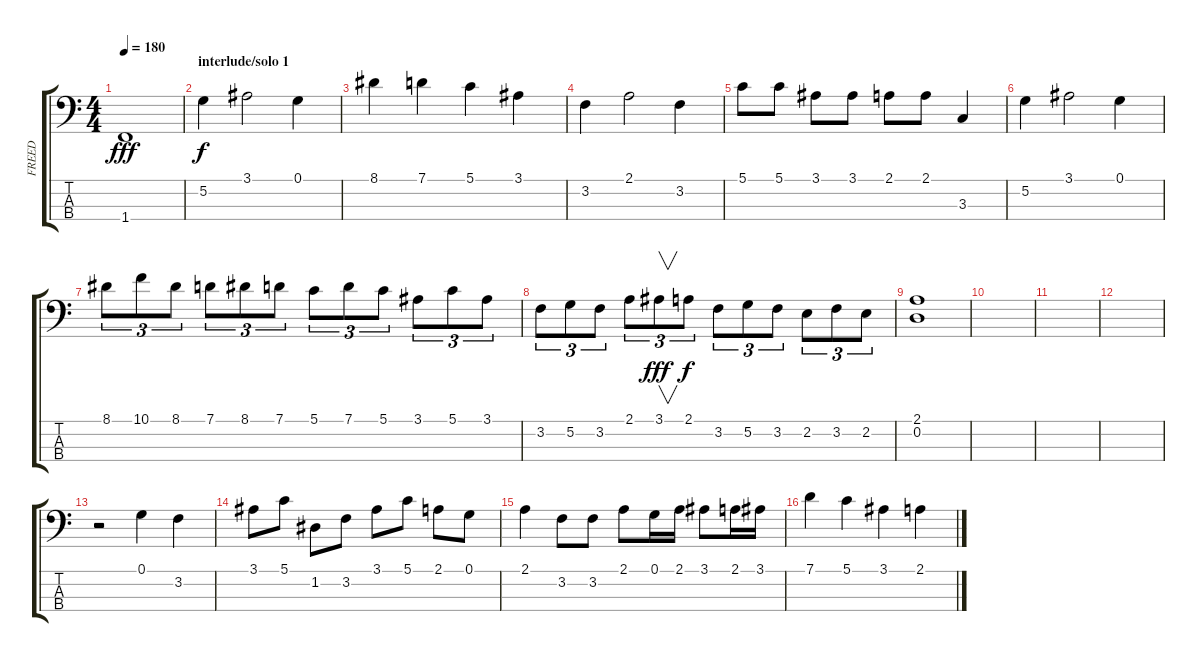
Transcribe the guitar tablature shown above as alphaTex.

\track ("FREED" "FREED") {instrument electricbassfinger}
\staff {score tabs}
\tuning (G2 D2 A1 E1) {hide}
\ts (4 4)
\tempo 180
\clef f4
\ks c
1.4.1{dy fff} |
\section ("" "interlude/solo 1")
5.2.4{dy f} 3.1.2 0.1.4 |
8.1.4 7.1.4 5.1.4 3.1.4 |
3.2.4 2.1.2 3.2.4 |
5.1.8 5.1.8 3.1.8 3.1.8 2.1.8 2.1.8 3.3.4 |
5.2.4 3.1.2 0.1.4 |
8.1.8{tu (3 2)} 10.1.8{tu (3 2)} 8.1.8{tu (3 2)} 7.1.8{tu (3 2)} 8.1.8{tu (3 2)} 7.1.8{tu (3 2)} 5.1.8{tu (3 2)} 7.1.8{tu (3 2)} 5.1.8{tu (3 2)} 3.1.8{tu (3 2)} 5.1.8{tu (3 2)} 3.1.8{tu (3 2)} |
3.2.8{tu (3 2)} 5.2.8{tu (3 2)} 3.2.8{tu (3 2)} 2.1.8{tu (3 2)} 3.1.8{v tu (3 2) dy fff} 2.1.8{tu (3 2) dy f} 3.2.8{tu (3 2)} 5.2.8{tu (3 2)} 3.2.8{tu (3 2)} 2.2.8{tu (3 2)} 3.2.8{tu (3 2)} 2.2.8{tu (3 2)} |
(2.1 0.2).1 |
|
|
|
r.2 0.1.4 3.2.4 |
3.1.8 5.1.8 1.2.8 3.2.8 3.1.8 5.1.8 2.1.8 0.1.8 |
2.1.4 3.2.8 3.2.8 2.1.8 0.1.16 2.1.16 3.1.8 2.1.16 3.1.16 |
7.1.4 5.1.4 3.1.4 2.1.4
